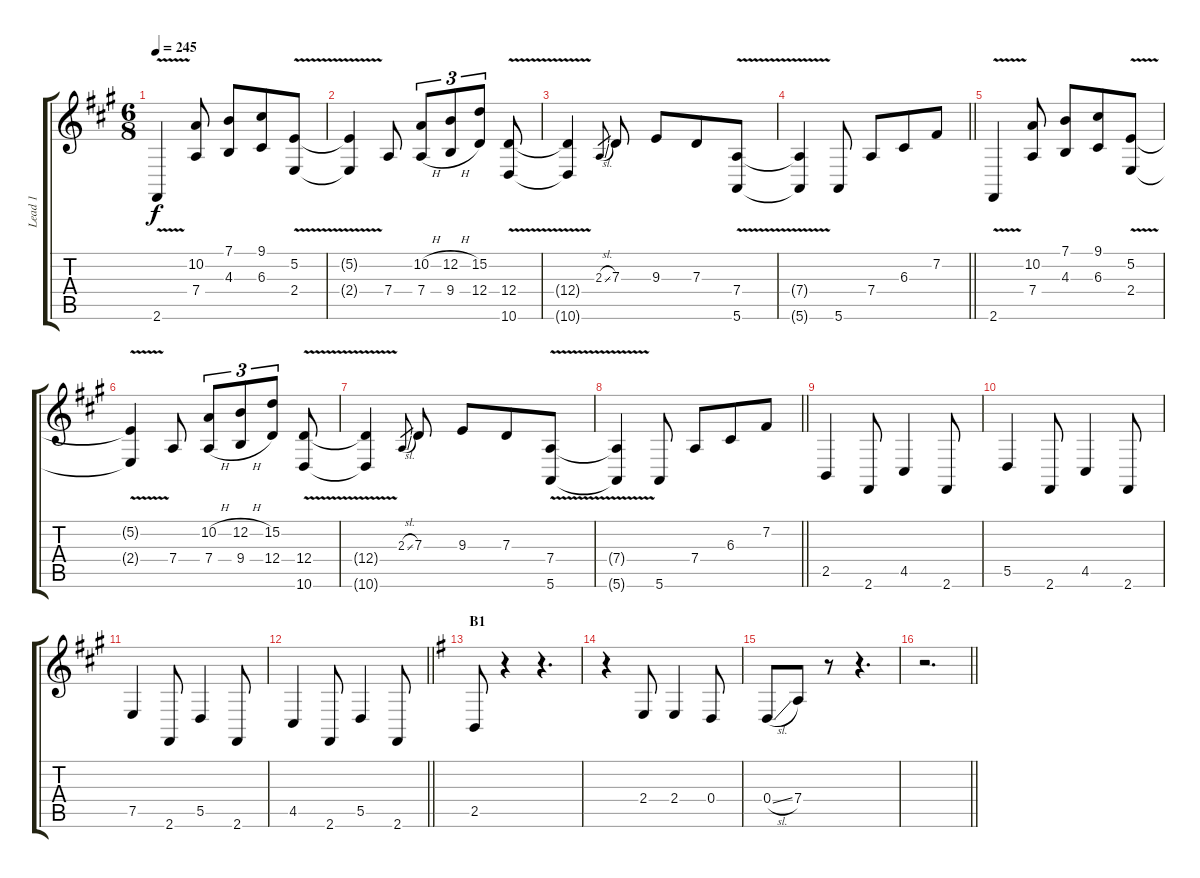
\track ("Lead 1" "Lead 1") {instrument lead2sawtooth}
\staff {score tabs}
\tuning (E4 B3 G3 D3 A2 E2) {hide}
\ts (6 8)
\section ("" "")
\tempo 245
\clef g2
\ks a
2.6{v}.4{dy f} (10.2 7.4).8 (7.1 4.3).8 (9.1 6.3).8 (5.2 2.4{v}).8 |
(5.2{t} 2.4{t}).4 7.4.8 (10.2{h} 7.4{h}).8{tu (3 2)} (12.2{h} 9.4{h}).8{tu (3 2)} (15.2 12.4).8{tu (3 2)} (12.4 10.6{v}).8 |
(12.4{t} 10.6{t}).4 2.3{sl}.8{gr} 7.3.8 9.3.8 7.3.8 (7.4{v} 5.6{v}).8 |
\barLineRight lightlight
(7.4{t} 5.6{t}).4 5.6.8 7.4.8 6.3.8 7.2.8 |
\section ("" "")
2.6{v}.4 (10.2 7.4).8 (7.1 4.3).8 (9.1 6.3).8 (5.2 2.4{v}).8 |
(5.2{t} 2.4{t}).4 7.4.8 (10.2{h} 7.4{h}).8{tu (3 2)} (12.2{h} 9.4{h}).8{tu (3 2)} (15.2 12.4).8{tu (3 2)} (12.4 10.6{v}).8 |
(12.4{t} 10.6{t}).4 2.3{sl}.8{gr} 7.3.8 9.3.8 7.3.8 (7.4{v} 5.6{v}).8 |
\barLineRight lightlight
(7.4{t} 5.6{t}).4 5.6.8 7.4.8 6.3.8 7.2.8 |
\section ("" "")
2.5.4 2.6.8 4.5.4 2.6.8 |
5.5.4 2.6.8 4.5.4 2.6.8 |
7.5.4 2.6.8 5.5.4 2.6.8 |
\barLineRight lightlight
4.5.4 2.6.8 5.5.4 2.6.8 |
\section ("" "B1")
\ks eminor
2.5.8 r.4 r.4{d} |
r.4 2.4.8 2.4.4 0.4.8 |
0.4{sl}.8 7.4.8 r.8 r.4{d} |
\barLineRight lightlight
r.2{d}
